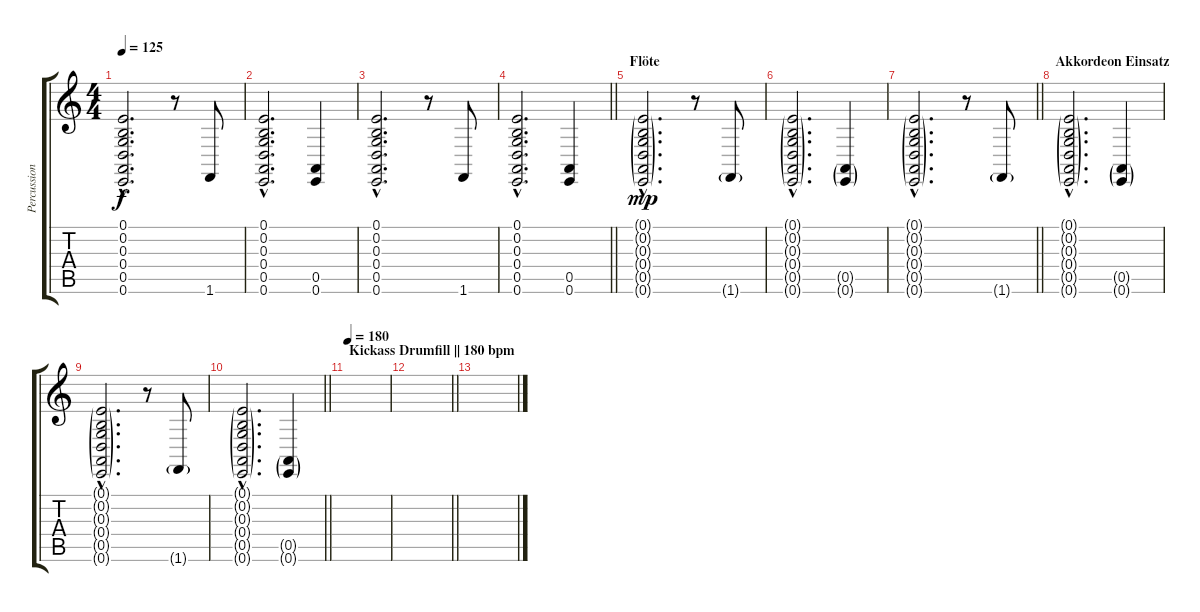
\track ("Percussion" "Percussion") {instrument taikodrum}
\staff {score tabs}
\tuning (E4 B3 G3 D3 A2 E2) {hide}
\ts (4 4)
\tempo 125
\clef g2
\ks c
(0.1{hac} 0.2{hac} 0.3{hac} 0.4{hac} 0.5{hac} 0.6{hac}).2{d dy f instrument taikodrum} r.8 1.6.8 |
(0.1{hac} 0.2{hac} 0.3{hac} 0.4{hac} 0.5{hac} 0.6{hac}).2{d} (0.5 0.6).4 |
(0.1{hac} 0.2{hac} 0.3{hac} 0.4{hac} 0.5{hac} 0.6{hac}).2{d} r.8 1.6.8 |
\barLineRight lightlight
(0.1{hac} 0.2{hac} 0.3{hac} 0.4{hac} 0.5{hac} 0.6{hac}).2{d} (0.5 0.6).4 |
\section ("" "Flöte")
(0.1{g hac} 0.2{g hac} 0.3{g hac} 0.4{g hac} 0.5{g hac} 0.6{g hac}).2{d dy mp} r.8 1.6{g}.8 |
(0.1{g hac} 0.2{g hac} 0.3{g hac} 0.4{g hac} 0.5{g hac} 0.6{g hac}).2{d} (0.5{g} 0.6{g}).4 |
\barLineRight lightlight
(0.1{g hac} 0.2{g hac} 0.3{g hac} 0.4{g hac} 0.5{g hac} 0.6{g hac}).2{d} r.8 1.6{g}.8 |
\section ("" "Akkordeon Einsatz")
(0.1{g hac} 0.2{g hac} 0.3{g hac} 0.4{g hac} 0.5{g hac} 0.6{g hac}).2{d} (0.5{g} 0.6{g}).4 |
(0.1{g hac} 0.2{g hac} 0.3{g hac} 0.4{g hac} 0.5{g hac} 0.6{g hac}).2{d} r.8 1.6{g}.8 |
\barLineRight lightlight
(0.1{g hac} 0.2{g hac} 0.3{g hac} 0.4{g hac} 0.5{g hac} 0.6{g hac}).2{d} (0.5{g} 0.6{g}).4 |
\section ("" "Kickass Drumfill || 180 bpm")
\tempo 180
|
\barLineRight lightlight
|
\section ("" "")
